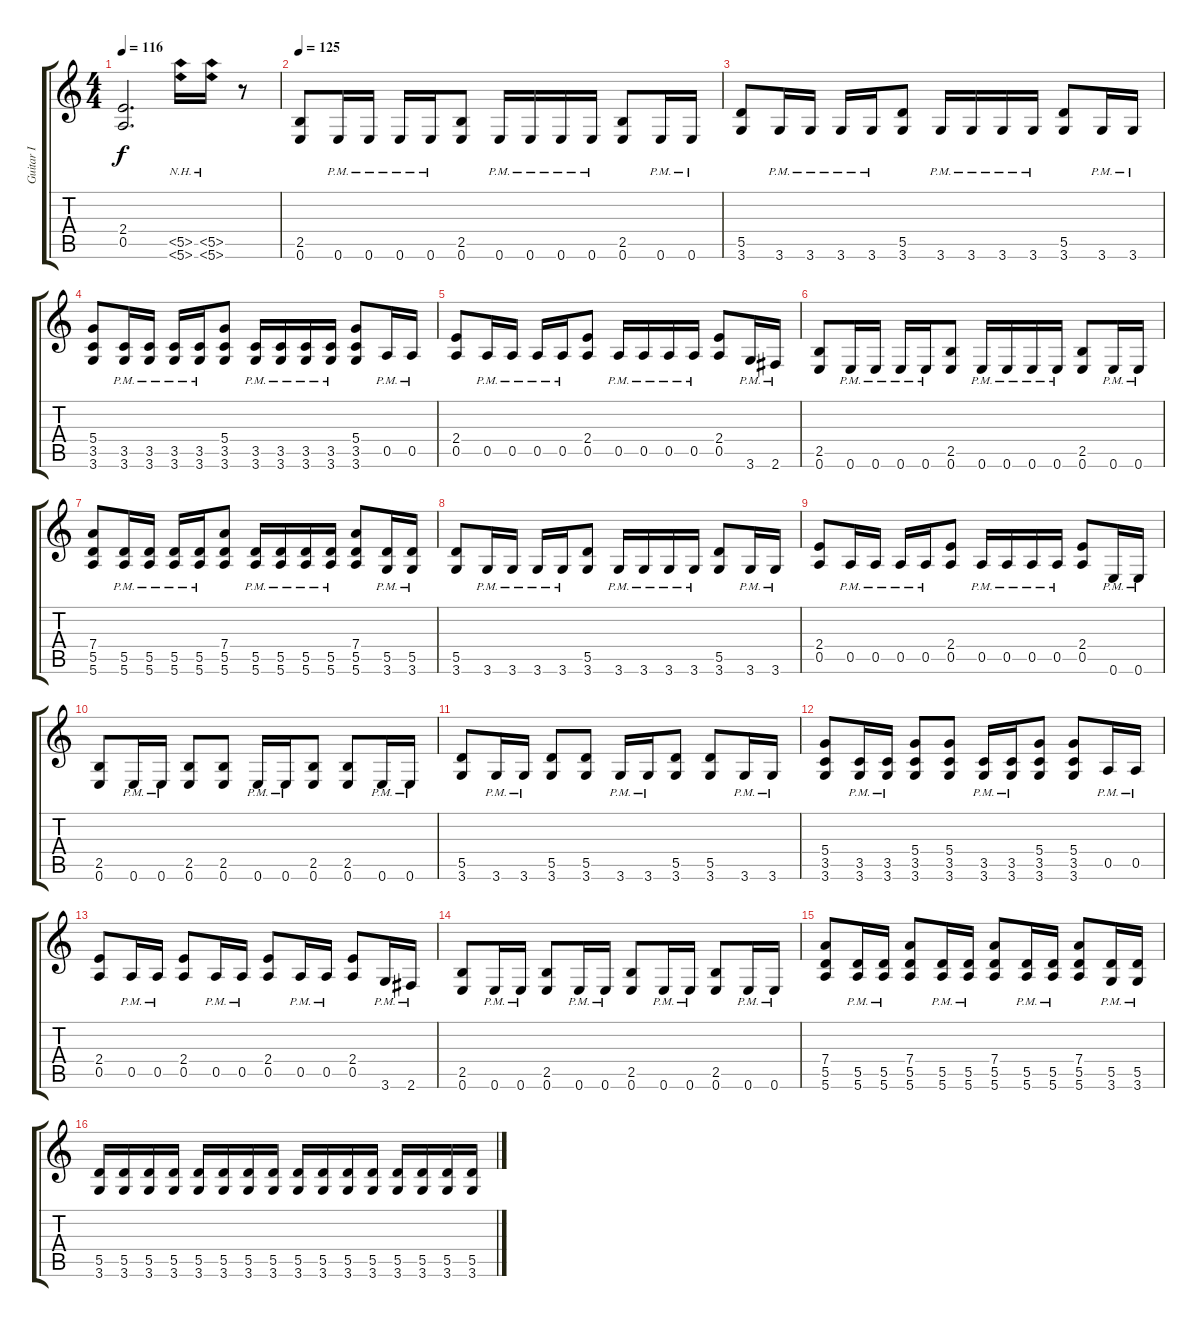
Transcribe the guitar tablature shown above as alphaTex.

\track ("Guitar I" "Guitar I") {instrument overdrivenguitar}
\staff {score tabs}
\tuning (E4 B3 G3 D3 A2 E2) {hide}
\ts (4 4)
\tempo 116
\clef g2
\ks c
(2.4{t} 0.5{t}).2{d dy f} (5.5{nh} 5.6{nh}).16 (5.5{nh} 5.6{nh}).16 r.8 |
\tempo 125
(2.5 0.6).8 0.6{pm}.16 0.6{pm}.16 0.6{pm}.16 0.6{pm}.16 (2.5 0.6).8 0.6{pm}.16 0.6{pm}.16 0.6{pm}.16 0.6{pm}.16 (2.5 0.6).8 0.6{pm}.16 0.6{pm}.16 |
(5.5 3.6).8 3.6{pm}.16 3.6{pm}.16 3.6{pm}.16 3.6{pm}.16 (5.5 3.6).8 3.6{pm}.16 3.6{pm}.16 3.6{pm}.16 3.6{pm}.16 (5.5 3.6).8 3.6{pm}.16 3.6{pm}.16 |
(5.4 3.5 3.6).8 (3.5{pm} 3.6{pm}).16 (3.5{pm} 3.6{pm}).16 (3.5{pm} 3.6{pm}).16 (3.5{pm} 3.6{pm}).16 (5.4 3.5 3.6).8 (3.5{pm} 3.6{pm}).16 (3.5{pm} 3.6{pm}).16 (3.5{pm} 3.6{pm}).16 (3.5{pm} 3.6{pm}).16 (5.4 3.5 3.6).8 0.5{pm}.16 0.5{pm}.16 |
(2.4 0.5).8 0.5{pm}.16 0.5{pm}.16 0.5{pm}.16 0.5{pm}.16 (2.4 0.5).8 0.5{pm}.16 0.5{pm}.16 0.5{pm}.16 0.5{pm}.16 (2.4 0.5).8 3.6{pm}.16 2.6{pm}.16 |
(2.5 0.6).8 0.6{pm}.16 0.6{pm}.16 0.6{pm}.16 0.6{pm}.16 (2.5 0.6).8 0.6{pm}.16 0.6{pm}.16 0.6{pm}.16 0.6{pm}.16 (2.5 0.6).8 0.6{pm}.16 0.6{pm}.16 |
(7.4 5.5 5.6).8 (5.5{pm} 5.6{pm}).16 (5.5{pm} 5.6{pm}).16 (5.5{pm} 5.6{pm}).16 (5.5{pm} 5.6{pm}).16 (7.4 5.5 5.6).8 (5.5{pm} 5.6{pm}).16 (5.5{pm} 5.6{pm}).16 (5.5{pm} 5.6{pm}).16 (5.5{pm} 5.6{pm}).16 (7.4 5.5 5.6).8 (5.5{pm} 3.6{pm}).16 (5.5{pm} 3.6{pm}).16 |
(5.5 3.6).8 3.6{pm}.16 3.6{pm}.16 3.6{pm}.16 3.6{pm}.16 (5.5 3.6).8 3.6{pm}.16 3.6{pm}.16 3.6{pm}.16 3.6{pm}.16 (5.5 3.6).8 3.6{pm}.16 3.6{pm}.16 |
(2.4 0.5).8 0.5{pm}.16 0.5{pm}.16 0.5{pm}.16 0.5{pm}.16 (2.4 0.5).8 0.5{pm}.16 0.5{pm}.16 0.5{pm}.16 0.5{pm}.16 (2.4 0.5).8 0.6{pm}.16 0.6{pm}.16 |
(2.5 0.6).8 0.6{pm}.16 0.6{pm}.16 (2.5 0.6).8 (2.5 0.6).8 0.6{pm}.16 0.6{pm}.16 (2.5 0.6).8 (2.5 0.6).8 0.6{pm}.16 0.6{pm}.16 |
(5.5 3.6).8 3.6{pm}.16 3.6{pm}.16 (5.5 3.6).8 (5.5 3.6).8 3.6{pm}.16 3.6{pm}.16 (5.5 3.6).8 (5.5 3.6).8 3.6{pm}.16 3.6{pm}.16 |
(5.4 3.5 3.6).8 (3.5{pm} 3.6{pm}).16 (3.5{pm} 3.6{pm}).16 (5.4 3.5 3.6).8 (5.4 3.5 3.6).8 (3.5{pm} 3.6{pm}).16 (3.5{pm} 3.6{pm}).16 (5.4 3.5 3.6).8 (5.4 3.5 3.6).8 0.5{pm}.16 0.5{pm}.16 |
(2.4 0.5).8 0.5{pm}.16 0.5{pm}.16 (2.4 0.5).8 0.5{pm}.16 0.5{pm}.16 (2.4 0.5).8 0.5{pm}.16 0.5{pm}.16 (2.4 0.5).8 3.6{pm}.16 2.6{pm}.16 |
(2.5 0.6).8 0.6{pm}.16 0.6{pm}.16 (2.5 0.6).8 0.6{pm}.16 0.6{pm}.16 (2.5 0.6).8 0.6{pm}.16 0.6{pm}.16 (2.5 0.6).8 0.6{pm}.16 0.6{pm}.16 |
(7.4 5.5 5.6).8 (5.5{pm} 5.6{pm}).16 (5.5{pm} 5.6{pm}).16 (7.4 5.5 5.6).8 (5.5{pm} 5.6{pm}).16 (5.5{pm} 5.6{pm}).16 (7.4 5.5 5.6).8 (5.5{pm} 5.6{pm}).16 (5.5{pm} 5.6{pm}).16 (7.4 5.5 5.6).8 (5.5{pm} 3.6{pm}).16 (5.5{pm} 3.6{pm}).16 |
(5.5 3.6).16 (5.5 3.6).16 (5.5 3.6).16 (5.5 3.6).16 (5.5 3.6).16 (5.5 3.6).16 (5.5 3.6).16 (5.5 3.6).16 (5.5 3.6).16 (5.5 3.6).16 (5.5 3.6).16 (5.5 3.6).16 (5.5 3.6).16 (5.5 3.6).16 (5.5 3.6).16 (5.5 3.6).16
